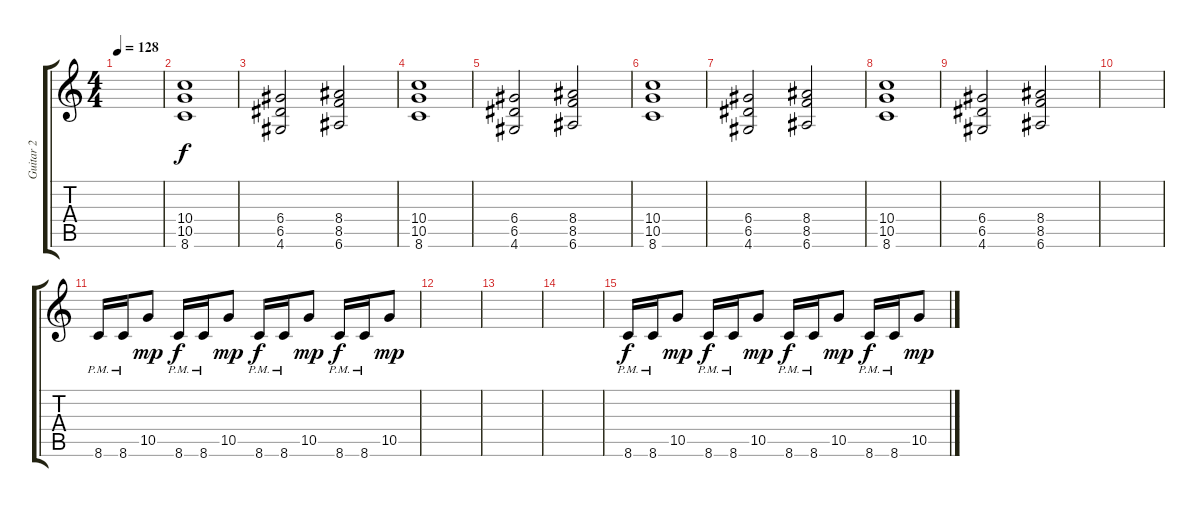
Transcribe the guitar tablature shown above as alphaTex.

\track ("Guitar 2" "Guitar 2") {instrument distortionguitar}
\staff {score tabs}
\tuning (E4 B3 G3 D3 A2 E2) {hide}
\ts (4 4)
\tempo 128
\clef g2
\ks c
|
(10.4 10.5 8.6).1 |
(6.4 6.5 4.6).2 (8.4 8.5 6.6).2 |
(10.4 10.5 8.6).1 |
(6.4 6.5 4.6).2 (8.4 8.5 6.6).2 |
(10.4 10.5 8.6).1 |
(6.4 6.5 4.6).2 (8.4 8.5 6.6).2 |
(10.4 10.5 8.6).1 |
(6.4 6.5 4.6).2 (8.4 8.5 6.6).2 |
|
8.6{pm}.16 8.6{pm}.16 10.5.8{dy mp} 8.6{pm}.16{dy f} 8.6{pm}.16 10.5.8{dy mp} 8.6{pm}.16{dy f} 8.6{pm}.16 10.5.8{dy mp} 8.6{pm}.16{dy f} 8.6{pm}.16 10.5.8{dy mp} |
|
|
|
8.6{pm}.16{dy f} 8.6{pm}.16 10.5.8{dy mp} 8.6{pm}.16{dy f} 8.6{pm}.16 10.5.8{dy mp} 8.6{pm}.16{dy f} 8.6{pm}.16 10.5.8{dy mp} 8.6{pm}.16{dy f} 8.6{pm}.16 10.5.8{dy mp}
